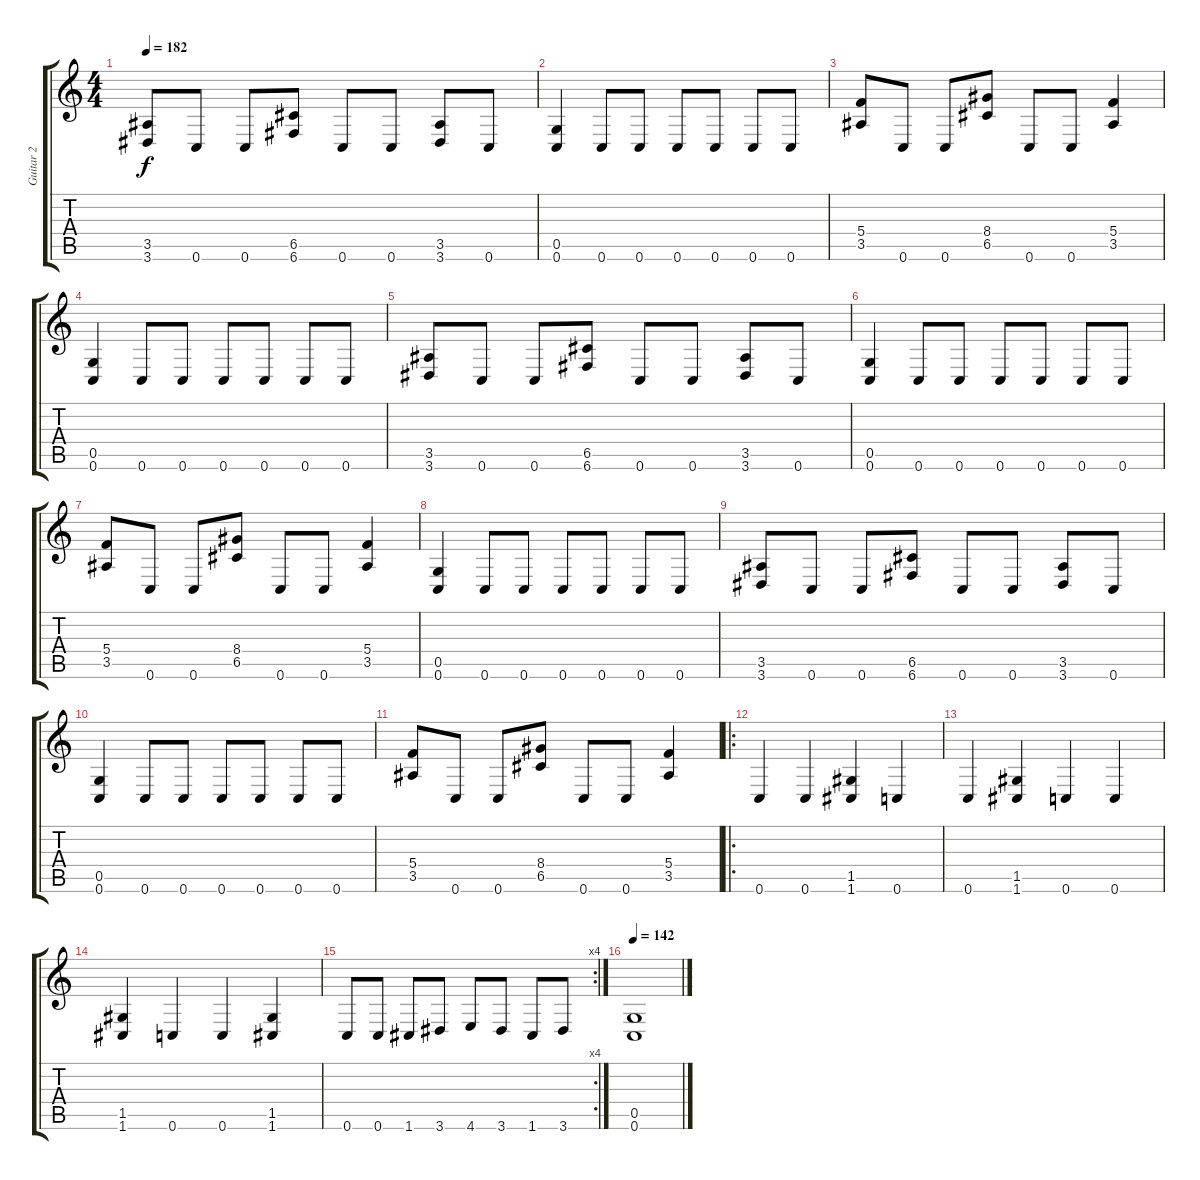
\track ("Guitar 2" "Guitar 2") {instrument distortionguitar}
\staff {score tabs}
\tuning (D4 A3 F3 C3 G2 C2) {hide}
\ts (4 4)
\tempo 182
\clef g2
\ks c
(3.5 3.6).8{dy f} 0.6.8 0.6.8 (6.5 6.6).8 0.6.8 0.6.8 (3.5 3.6).8 0.6.8 |
(0.5 0.6).4 0.6.8 0.6.8 0.6.8 0.6.8 0.6.8 0.6.8 |
(5.4 3.5).8 0.6.8 0.6.8 (8.4 6.5).8 0.6.8 0.6.8 (5.4 3.5).4 |
(0.5 0.6).4 0.6.8 0.6.8 0.6.8 0.6.8 0.6.8 0.6.8 |
(3.5 3.6).8 0.6.8 0.6.8 (6.5 6.6).8 0.6.8 0.6.8 (3.5 3.6).8 0.6.8 |
(0.5 0.6).4 0.6.8 0.6.8 0.6.8 0.6.8 0.6.8 0.6.8 |
(5.4 3.5).8 0.6.8 0.6.8 (8.4 6.5).8 0.6.8 0.6.8 (5.4 3.5).4 |
(0.5 0.6).4 0.6.8 0.6.8 0.6.8 0.6.8 0.6.8 0.6.8 |
(3.5 3.6).8 0.6.8 0.6.8 (6.5 6.6).8 0.6.8 0.6.8 (3.5 3.6).8 0.6.8 |
(0.5 0.6).4 0.6.8 0.6.8 0.6.8 0.6.8 0.6.8 0.6.8 |
(5.4 3.5).8 0.6.8 0.6.8 (8.4 6.5).8 0.6.8 0.6.8 (5.4 3.5).4 |
\ro
0.6.4 0.6.4 (1.5 1.6).4 0.6.4 |
0.6.4 (1.5 1.6).4 0.6.4 0.6.4 |
(1.5 1.6).4 0.6.4 0.6.4 (1.5 1.6).4 |
\rc 4
0.6.8 0.6.8 1.6.8 3.6.8 4.6.8 3.6.8 1.6.8 3.6.8 |
\tempo 142
(0.5 0.6).1
